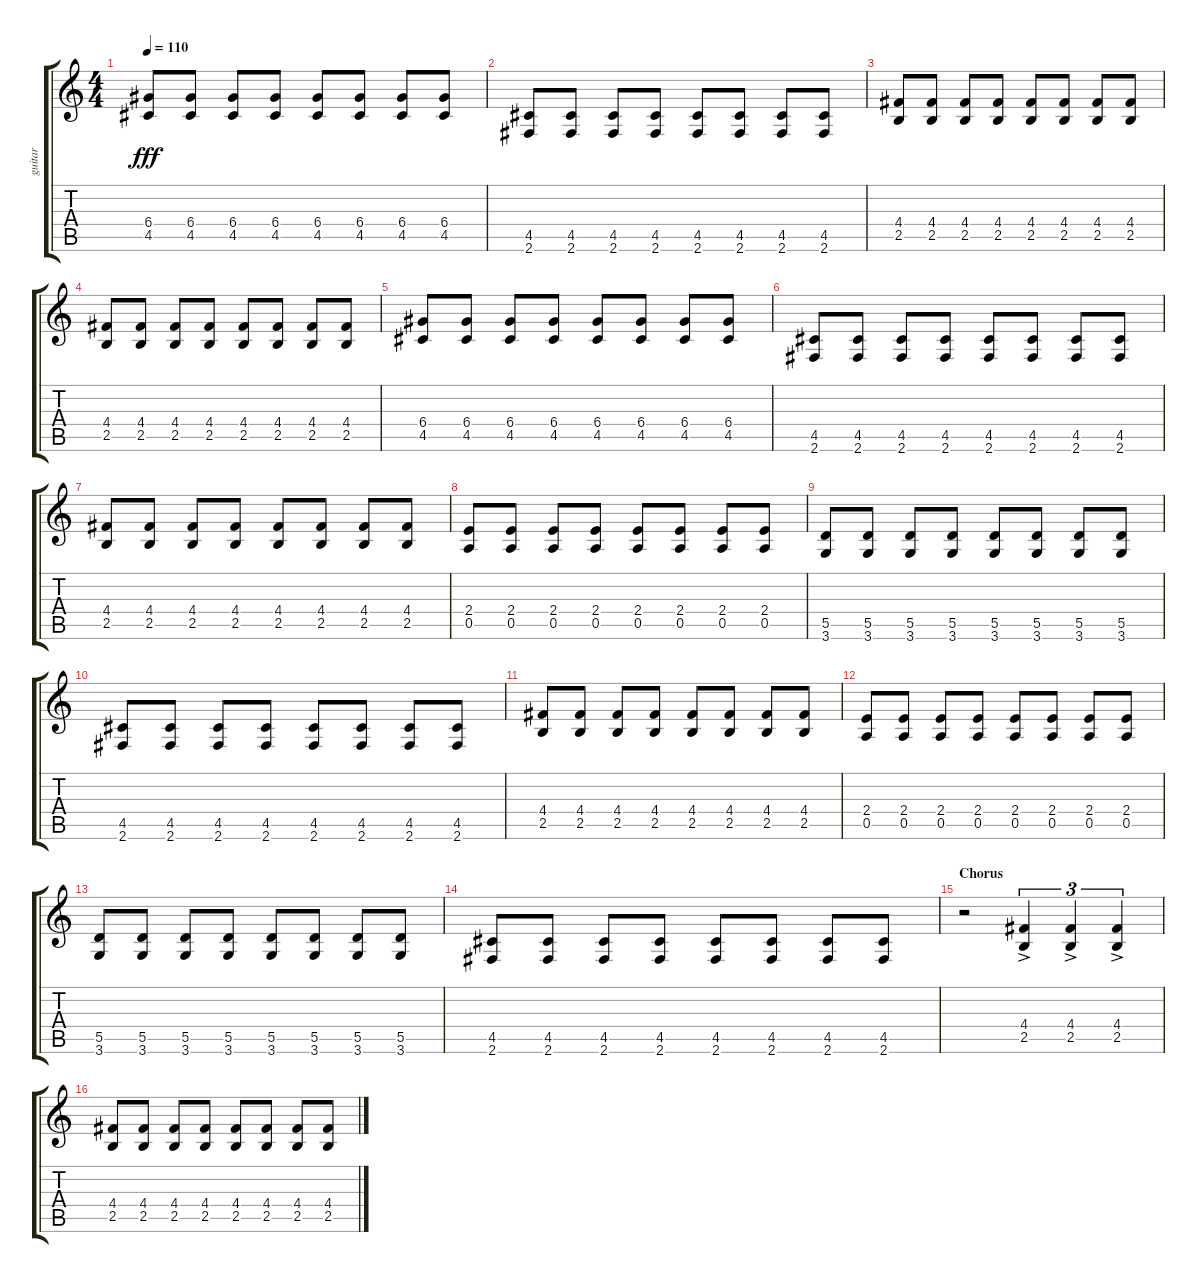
\track ("guitar" "guitar") {instrument distortionguitar}
\staff {score tabs}
\tuning (E4 B3 G3 D3 A2 E2) {hide}
\ts (4 4)
\tempo 110
\clef g2
\ks c
(6.4 4.5).8{dy fff instrument electricguitarmuted} (6.4 4.5).8 (6.4 4.5).8 (6.4 4.5).8 (6.4 4.5).8 (6.4 4.5).8 (6.4 4.5).8 (6.4 4.5).8 |
(4.5 2.6).8{instrument electricguitarmuted} (4.5 2.6).8 (4.5 2.6).8 (4.5 2.6).8 (4.5 2.6).8 (4.5 2.6).8 (4.5 2.6).8 (4.5 2.6).8 |
(4.4 2.5).8{instrument electricguitarmuted} (4.4 2.5).8 (4.4 2.5).8 (4.4 2.5).8 (4.4 2.5).8 (4.4 2.5).8 (4.4 2.5).8 (4.4 2.5).8 |
(4.4 2.5).8{instrument electricguitarmuted} (4.4 2.5).8 (4.4 2.5).8 (4.4 2.5).8 (4.4 2.5).8 (4.4 2.5).8 (4.4 2.5).8 (4.4 2.5).8 |
(6.4 4.5).8{instrument electricguitarmuted} (6.4 4.5).8 (6.4 4.5).8 (6.4 4.5).8 (6.4 4.5).8 (6.4 4.5).8 (6.4 4.5).8 (6.4 4.5).8 |
(4.5 2.6).8{instrument electricguitarmuted} (4.5 2.6).8 (4.5 2.6).8 (4.5 2.6).8 (4.5 2.6).8 (4.5 2.6).8 (4.5 2.6).8 (4.5 2.6).8 |
(4.4 2.5).8{instrument electricguitarmuted} (4.4 2.5).8 (4.4 2.5).8 (4.4 2.5).8 (4.4 2.5).8 (4.4 2.5).8 (4.4 2.5).8 (4.4 2.5).8 |
(2.4 0.5).8{instrument electricguitarmuted} (2.4 0.5).8 (2.4 0.5).8 (2.4 0.5).8 (2.4 0.5).8 (2.4 0.5).8 (2.4 0.5).8 (2.4 0.5).8 |
(5.5 3.6).8{instrument electricguitarmuted} (5.5 3.6).8 (5.5 3.6).8 (5.5 3.6).8 (5.5 3.6).8 (5.5 3.6).8 (5.5 3.6).8 (5.5 3.6).8 |
(4.5 2.6).8{instrument electricguitarmuted} (4.5 2.6).8 (4.5 2.6).8 (4.5 2.6).8 (4.5 2.6).8 (4.5 2.6).8 (4.5 2.6).8 (4.5 2.6).8 |
(4.4 2.5).8{instrument electricguitarmuted} (4.4 2.5).8 (4.4 2.5).8 (4.4 2.5).8 (4.4 2.5).8 (4.4 2.5).8 (4.4 2.5).8 (4.4 2.5).8 |
(2.4 0.5).8{instrument electricguitarmuted} (2.4 0.5).8 (2.4 0.5).8 (2.4 0.5).8 (2.4 0.5).8 (2.4 0.5).8 (2.4 0.5).8 (2.4 0.5).8 |
(5.5 3.6).8{instrument electricguitarmuted} (5.5 3.6).8 (5.5 3.6).8 (5.5 3.6).8 (5.5 3.6).8 (5.5 3.6).8 (5.5 3.6).8 (5.5 3.6).8 |
(4.5 2.6).8{instrument electricguitarmuted} (4.5 2.6).8 (4.5 2.6).8 (4.5 2.6).8 (4.5 2.6).8 (4.5 2.6).8 (4.5 2.6).8 (4.5 2.6).8 |
\section ("" "Chorus")
r.2{volume 16 instrument distortionguitar} (4.4 2.5{ac}).4{tu (3 2)} (4.4 2.5{ac}).4{tu (3 2)} (4.4 2.5{ac}).4{tu (3 2)} |
(4.4 2.5).8 (4.4 2.5).8 (4.4 2.5).8 (4.4 2.5).8 (4.4 2.5).8 (4.4 2.5).8 (4.4 2.5).8 (4.4 2.5).8
